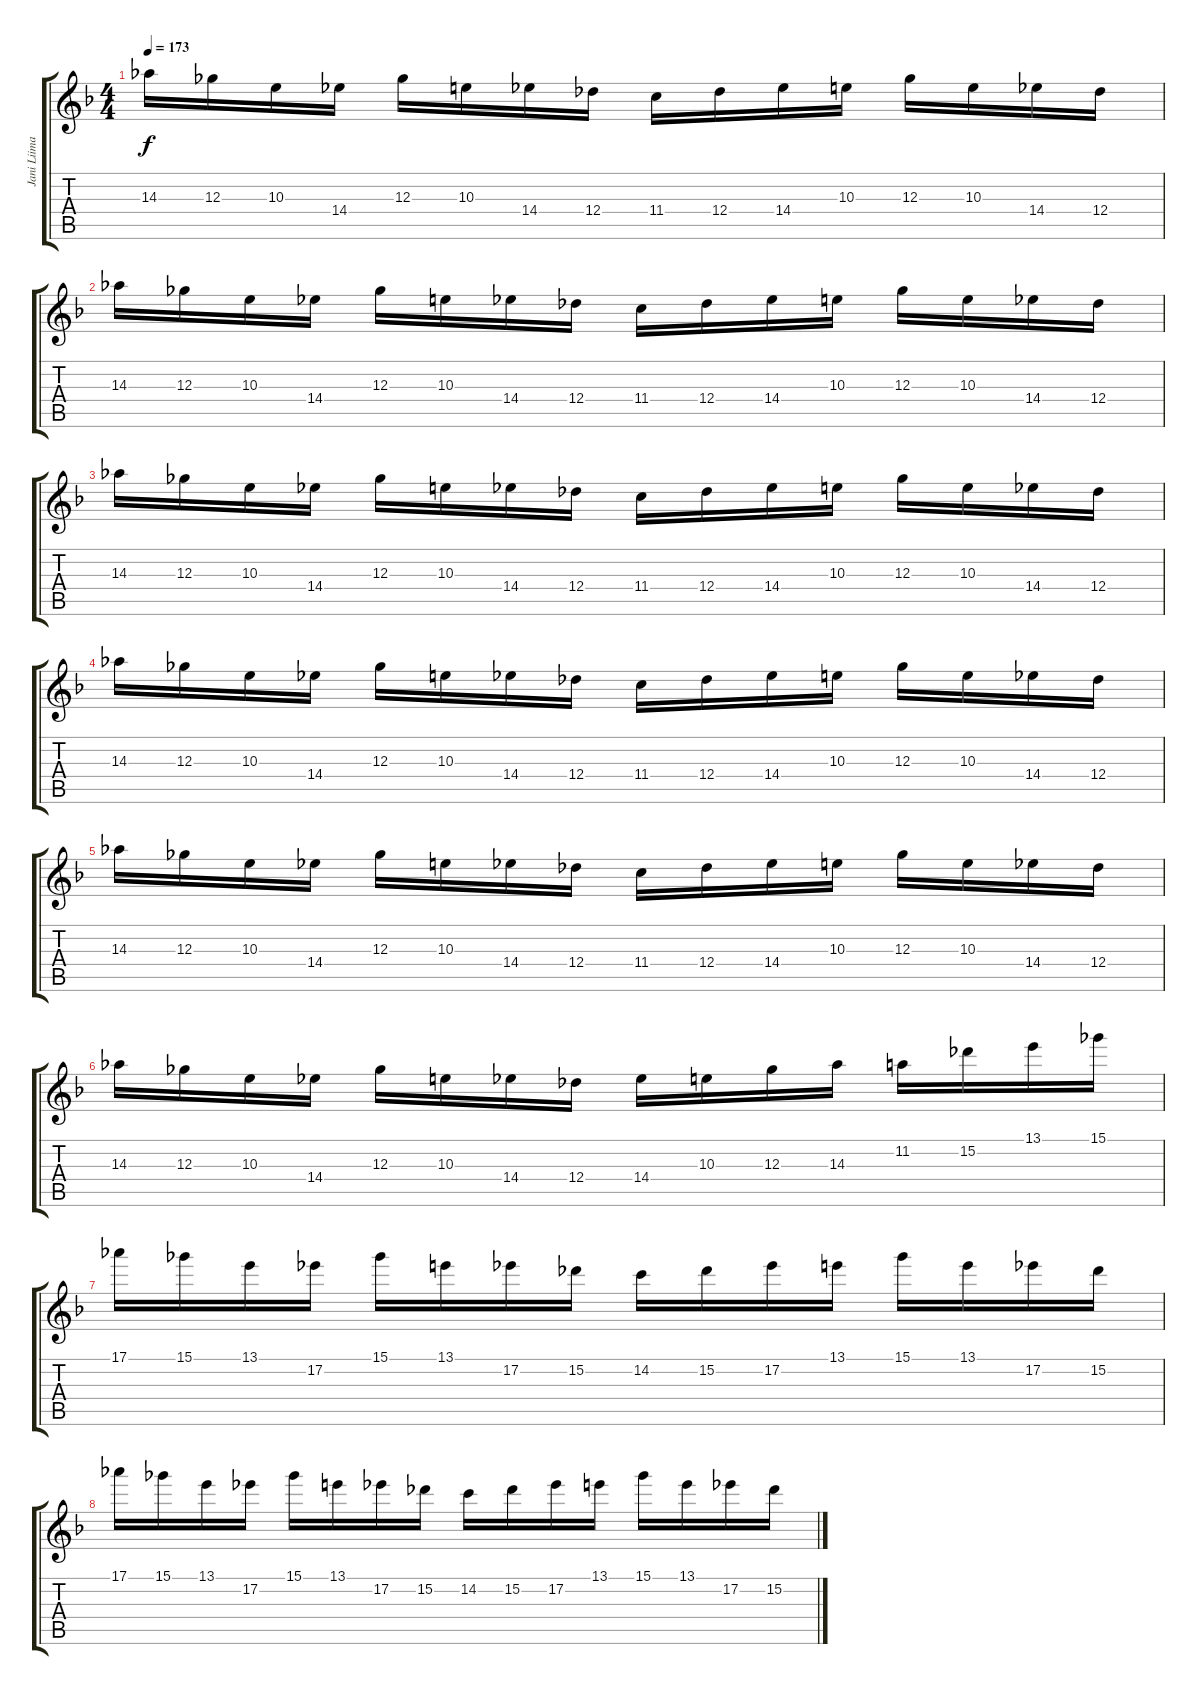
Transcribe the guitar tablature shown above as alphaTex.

\track ("Jani Liimatainen - Guitar I" "Jani Liima") {instrument distortionguitar}
\staff {score tabs}
\tuning (Eb4 Bb3 Gb3 Db3 Ab2 Eb2) {hide}
\ts (4 4)
\tempo 173
\clef g2
\ks dminor
14.3.16{dy f} 12.3.16 10.3.16 14.4.16 12.3.16 10.3.16 14.4.16 12.4.16 11.4.16 12.4.16 14.4.16 10.3.16 12.3.16 10.3.16 14.4.16 12.4.16 |
14.3.16 12.3.16 10.3.16 14.4.16 12.3.16 10.3.16 14.4.16 12.4.16 11.4.16 12.4.16 14.4.16 10.3.16 12.3.16 10.3.16 14.4.16 12.4.16 |
14.3.16 12.3.16 10.3.16 14.4.16 12.3.16 10.3.16 14.4.16 12.4.16 11.4.16 12.4.16 14.4.16 10.3.16 12.3.16 10.3.16 14.4.16 12.4.16 |
14.3.16 12.3.16 10.3.16 14.4.16 12.3.16 10.3.16 14.4.16 12.4.16 11.4.16 12.4.16 14.4.16 10.3.16 12.3.16 10.3.16 14.4.16 12.4.16 |
14.3.16 12.3.16 10.3.16 14.4.16 12.3.16 10.3.16 14.4.16 12.4.16 11.4.16 12.4.16 14.4.16 10.3.16 12.3.16 10.3.16 14.4.16 12.4.16 |
14.3.16 12.3.16 10.3.16 14.4.16 12.3.16 10.3.16 14.4.16 12.4.16 14.4.16 10.3.16 12.3.16 14.3.16 11.2.16 15.2.16 13.1.16 15.1.16 |
17.1.16 15.1.16 13.1.16 17.2.16 15.1.16 13.1.16 17.2.16 15.2.16 14.2.16 15.2.16 17.2.16 13.1.16 15.1.16 13.1.16 17.2.16 15.2.16 |
17.1.16 15.1.16 13.1.16 17.2.16 15.1.16 13.1.16 17.2.16 15.2.16 14.2.16 15.2.16 17.2.16 13.1.16 15.1.16 13.1.16 17.2.16 15.2.16
